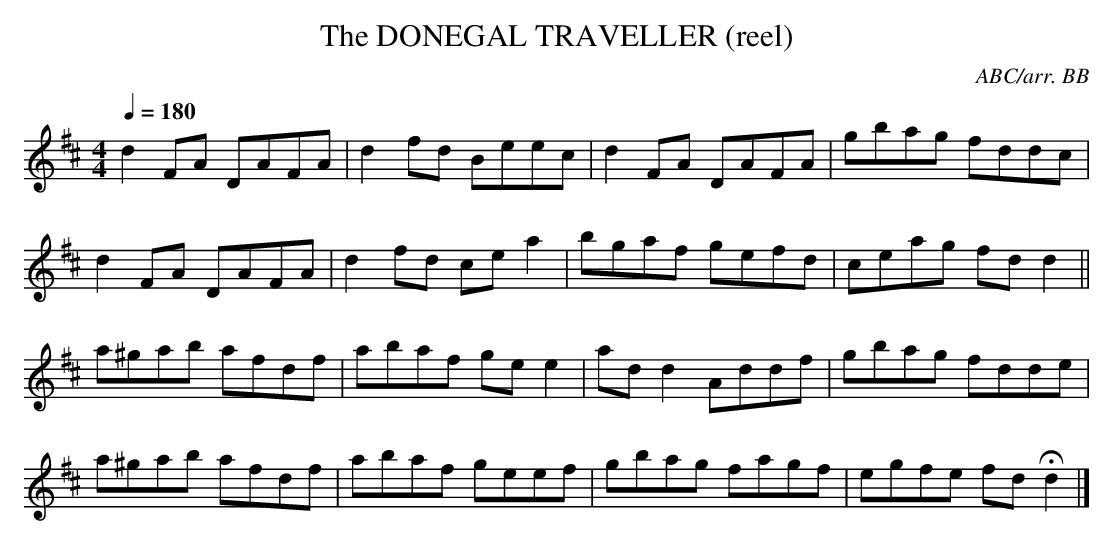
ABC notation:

X:1
T:DONEGAL TRAVELLER (reel), The
C:ABC/arr. BB
Q:1/4=180
M:4/4
L:1/8
K:D
d2FA DAFA|d2fd Beec|d2FA DAFA|gbag fddc|
d2 FA DAFA|d2 fd ce a2|bgaf gefd|ceag fd d2||
a^gab afdf|abaf ge e2|ad d2 Addf|gbag fdde|
a^gab afdf|abaf geef|gbag fagf|egfe fdHd2|]
